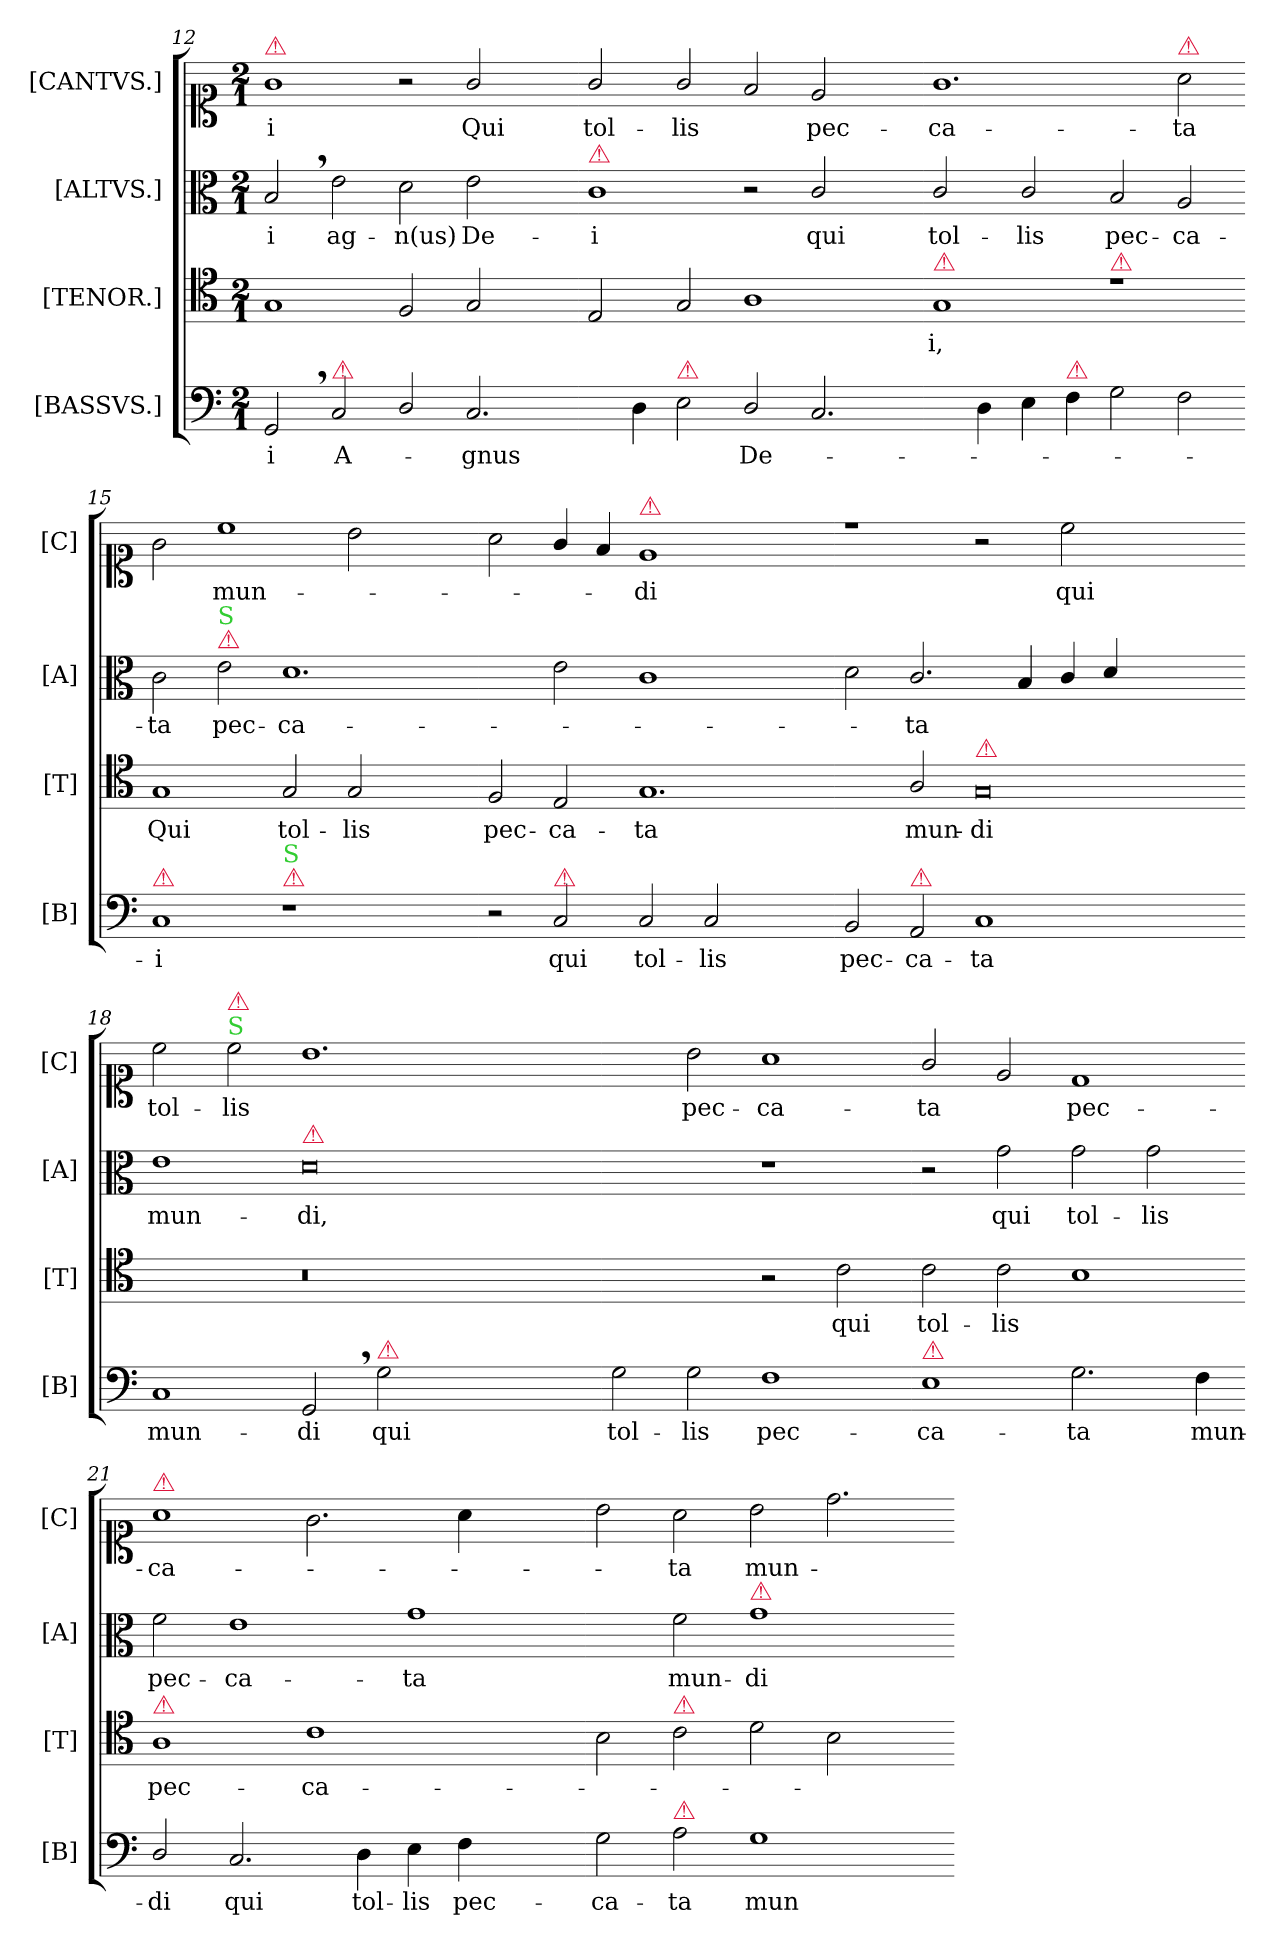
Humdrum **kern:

**kern	**text	**kern	**text	**kern	**text	**kern	**text
*part4	*part4	*part3	*part3	*part2	*part2	*part1	*part1
*staff4	*staff4	*staff3	*staff3	*staff2	*staff2	*staff1	*staff1
*I"[BASSVS.]	*	*I"[TENOR.]	*	*I"[ALTVS.]	*	*I"[CANTVS.]	*
*I'[B]	*	*I'[T]	*	*I'[A]	*	*I'[C]	*
*clefF4	*	*clefC4	*	*clefC3	*	*clefC1	*
*k[]	*	*k[]	*	*k[]	*	*k[]	*
*M2/1	*	*M2/1	*	*M2/1	*	*M2/1	*
=12	=12	=12	=12	=12	=12	=12	=12
!	!	!	!	!	!	!LO:TX:a:color=crimson:t=⚠	!
!	!	!	!	!	!LO:LY:i	!	!
2GG,</	-i	1G	.	2B,</	-i	1g	-i
!LO:TX:a:color=crimson:t=⚠	!	!	!	!	!	!	!
!	!LO:LY:i	!	!	!	!	!	!
2C/	A-	.	.	2e\	ag-	.	.
2D/	.	2F/	.	2d\	-n(us)	2r	.
!	!LO:LY:i	!	!	!	!	!	!
2.C/	-gnus	2G/	.	2e\	De-	2g/	Qui
.	.	4ryy	.	4ryy	.	4ryy	.
=13-	=13-	=13-	=13-	=13-	=13-	=13-	=13-
!	!	!	!	!LO:TX:a:color=crimson:t=⚠	!	!	!
4ryy	.	2E/	.	1c	-i	2g/	tol-
4D\	.	.	.	.	.	.	.
!LO:TX:a:color=crimson:t=⚠	!	!	!	!	!	!	!
2E\	.	2G/	.	.	.	2g/	-lis
!	!LO:LY:i	!	!	!	!	!	!
2D/	De-	1A	.	2r	.	2f/	.
2.C/	.	.	.	2c/	qui	2e/	pec-
.	.	4ryy	.	4ryy	.	4ryy	.
=14-	=14-	=14-	=14-	=14-	=14-	=14-	=14-
!	!	!LO:TX:a:color=crimson:t=⚠	!	!	!	!	!
4ryy	.	1G	-i,	2c/	tol-	1.g	-ca-
4D\	.	.	.	.	.	.	.
4E\	.	.	.	2c/	-lis	.	.
!LO:TX:a:color=crimson:t=⚠	!	!	!	!	!	!	!
4F\	.	.	.	.	.	.	.
!	!	!LO:TX:a:color=crimson:t=⚠	!	!	!	!	!
2G\	.	1re	.	2B/	pec-	.	.
!	!	!	!	!	!	!LO:TX:a:color=crimson:t=⚠	!
2F\	.	.	.	2A/	-ca-	2a\	-ta
=15-	=15-	=15-	=15-	=15-	=15-	=15-	=15-
!LO:TX:a:color=crimson:t=⚠	!	!	!	!	!	!	!
!	!LO:LY:i	!	!	!	!	!	!
1C	-i	1G	Qui	2c\	-ta	2g\	.
!	!	!	!	!LO:TX:a:color=crimson:t=⚠	!	!	!
!	!	!	!	!LO:TX:a:color=limegreen:t=S	!	!	!
.	.	.	.	2e\	pec-	1cc	mun-
!LO:TX:a:color=crimson:t=⚠	!	!	!	!	!	!	!
!LO:TX:a:color=limegreen:t=S	!	!	!	!	!	!	!
1r	.	2G/	tol-	1.d	-ca-	.	.
.	.	2G/	-lis	.	.	2b\	.
2ryy	.	2ryy	.	.	.	2ryy	.
=16-	=16-	=16-	=16-	=16-	=16-	=16-	=16-
2r	.	2F/	pec-	2ryy	.	2a\	.
!LO:TX:a:color=crimson:t=⚠	!	!	!	!	!	!	!
2C/	qui	2E/	-ca-	2e\	.	4g/	.
.	.	.	.	.	.	4f/	.
!	!	!	!	!	!	!LO:TX:a:color=crimson:t=⚠	!
2C/	tol-	1.G	-ta	1c	.	1e	-di
2C/	-lis	.	.	.	.	.	.
2ryy	.	.	.	2ryy	.	2ryy	.
=17-	=17-	=17-	=17-	=17-	=17-	=17-	=17-
2BB/	pec-	2ryy	.	2d\	.	1rdd	.
!LO:TX:a:color=crimson:t=⚠	!	!	!	!	!	!	!
2AA/	-ca-	2A/	mun-	2.c/	-ta	.	.
!	!	!LO:TX:a:color=crimson:t=⚠	!	!	!	!	!
1C	-ta	0G	-di	.	.	2r	.
.	.	.	.	4B/	.	.	.
.	.	.	.	4c/	.	2cc\	qui
.	.	.	.	4d/	.	.	.
1ryy	.	.	.	1ryy	.	1ryy	.
=18-	=18-	=18-	=18-	=18-	=18-	=18-	=18-
1C	mun-	1ryy	.	1e	mun-	2cc\	tol-
!	!	!	!	!	!	!LO:TX:a:color=limegreen:t=S	!
!	!	!	!	!	!	!LO:TX:a:color=crimson:t=⚠	!
.	.	.	.	.	.	2cc\	-lis
!	!	!	!	!LO:TX:a:color=crimson:t=⚠	!	!	!
2GG,</	-di	0r	.	0d	-di,	1.b	.
!LO:TX:a:color=crimson:t=⚠	!	!	!	!	!	!	!
!	!LO:LY:i	!	!	!	!	!	!
2G\	qui	.	.	.	.	.	.
1ryy	.	.	.	.	.	.	.
.	.	.	.	.	.	2ryy	.
=19-	=19-	=19-	=19-	=19-	=19-	=19-	=19-
!	!LO:LY:i	!	!	!	!	!	!
2G\	tol-	1ryy	.	1ryy	.	2ryy	.
!	!LO:LY:i	!	!	!	!	!	!
2G\	-lis	.	.	.	.	2b\	pec-
!	!LO:LY:i	!	!	!	!	!	!
1F	pec-	2r	.	1r	.	1a	-ca-
.	.	2c\	qui	.	.	.	.
=20-	=20-	=20-	=20-	=20-	=20-	=20-	=20-
!LO:TX:a:color=crimson:t=⚠	!	!	!	!	!	!	!
!	!LO:LY:i	!	!	!	!	!	!
1E	-ca-	2c\	tol-	2r	.	2g/	-ta
.	.	2c\	-lis	2g\	qui	2e/	.
!	!LO:LY:i	!	!	!	!	!	!
2.G\	-ta	1B	.	2g\	tol-	1d	pec-
.	.	.	.	2g\	-lis	.	.
!	!LO:LY:i	!	!	!	!	!	!
4F\	mun-	.	.	.	.	.	.
=21-	=21-	=21-	=21-	=21-	=21-	=21-	=21-
!	!	!	!	!	!	!LO:TX:a:color=crimson:t=⚠	!
!	!	!LO:TX:a:color=crimson:t=⚠	!	!	!	!	!
!	!LO:LY:i	!	!	!	!	!	!
2D/	-di	1A	pec-	2f\	pec-	1a	-ca-
!	!LO:LY:i	!	!	!	!	!	!
2.C/	qui	.	.	1e	-ca-	.	.
.	.	1c	-ca-	.	.	2.g\	.
!	!LO:LY:i	!	!	!	!	!	!
4D\	tol-	.	.	.	.	.	.
!	!LO:LY:i	!	!	!	!	!	!
4E\	-lis	.	.	1g\	-ta	.	.
!	!LO:LY:i	!	!	!	!	!	!
4F\	pec-	.	.	.	.	4a\	.
2ryy	.	2ryy	.	.	.	2ryy	.
=22-	=22-	=22-	=22-	=22-	=22-	=22-	=22-
!	!LO:LY:i	!	!	!	!	!	!
2G\	-ca-	2B\	.	2ryy	.	2b\	.
!	!	!LO:TX:a:color=crimson:t=⚠	!	!	!	!	!
!LO:TX:a:color=crimson:t=⚠	!	!	!	!	!	!	!
!	!LO:LY:i	!	!	!	!	!	!
2A\	-ta	2c\	.	2f\	mun-	2a\	-ta
!	!	!	!	!LO:TX:a:color=crimson:t=⚠	!	!	!
!	!LO:LY:i	!	!	!	!	!	!
1G	mun-	2d\	.	1g	-di	2b\	mun-
.	.	2B\	.	.	.	2.dd\	.
4ryy	.	4ryy	.	4ryy	.	.	.
=-	=-	=-	=-	=-	=-	=-	=-
*-	*-	*-	*-	*-	*-	*-	*-
